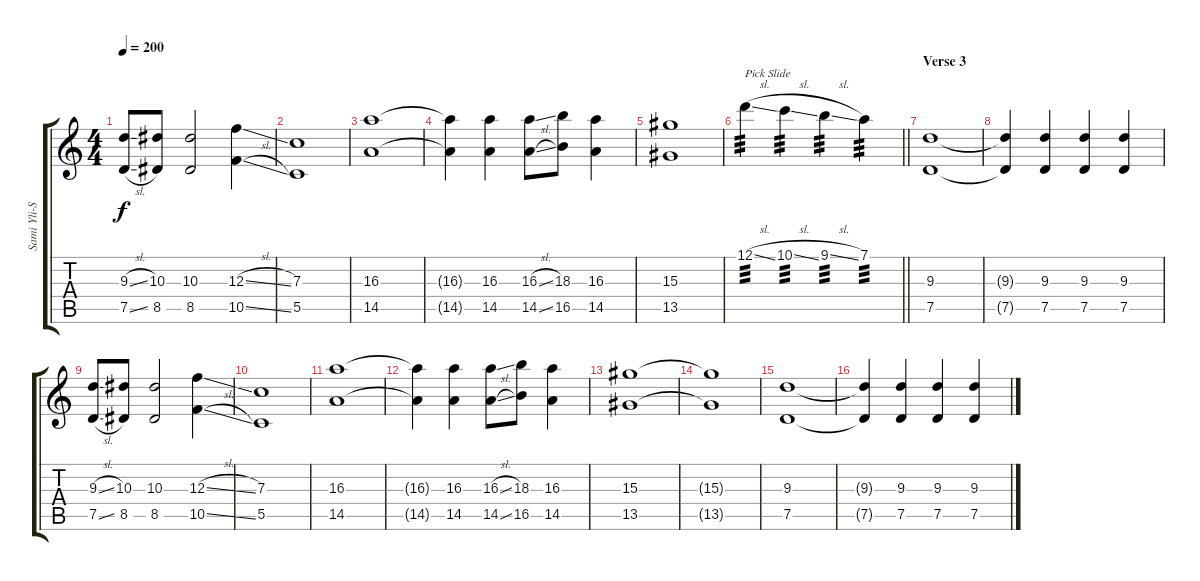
\track ("Sami Yli-Sirniö" "Sami Yli-S") {instrument distortionguitar}
\staff {score tabs}
\tuning (D4 A3 F3 C3 G2 D2) {hide}
\ts (4 4)
\tempo 200
\clef g2
\ks c
(9.3{sl} 7.5{sl}).8{dy f} (10.3 8.5).8 (10.3 8.5).2 (12.3{sl} 10.5{sl}).4 |
(7.3 5.5).1 |
(16.3 14.5).1 |
(16.3{t} 14.5{t}).4 (16.3 14.5).4 (16.3{sl} 14.5{sl}).8 (18.3 16.5).8 (16.3 14.5).4 |
(15.3 13.5).1 |
\barLineRight lightlight
12.1{sl}.4{txt "Pick Slide" tp 3 instrument guitarharmonics} 10.1{sl}.4{tp 3} 9.1{sl}.4{tp 3} 7.1.4{tp 3} |
\section ("" "Verse 3")
(9.3 7.5).1{instrument distortionguitar} |
(9.3{t} 7.5{t}).4 (9.3 7.5).4 (9.3 7.5).4 (9.3 7.5).4 |
(9.3{sl} 7.5{sl}).8 (10.3 8.5).8 (10.3 8.5).2 (12.3{sl} 10.5{sl}).4 |
(7.3 5.5).1 |
(16.3 14.5).1 |
(16.3{t} 14.5{t}).4 (16.3 14.5).4 (16.3{sl} 14.5{sl}).8 (18.3 16.5).8 (16.3 14.5).4 |
(15.3 13.5).1 |
(15.3{t} 13.5{t}).1 |
(9.3 7.5).1 |
(9.3{t} 7.5{t}).4 (9.3 7.5).4 (9.3 7.5).4 (9.3 7.5).4
